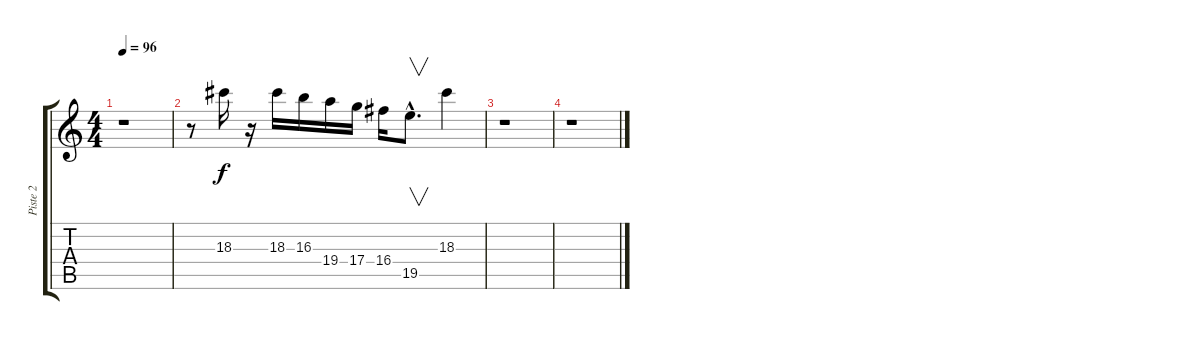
\track ("Piste 2" "Piste 2") {instrument overdrivenguitar}
\staff {score tabs}
\tuning (E4 B3 G3 D3 A2 E2) {hide}
\ts (4 4)
\tempo 96
\clef g2
\ks c
r.1{dy f} |
r.8 18.3.16 r.16 18.3.16 16.3.16 19.4.16 17.4.16 16.4.16 19.5{hac}.8{v d} 18.3.4 |
r.1 |
r.1
